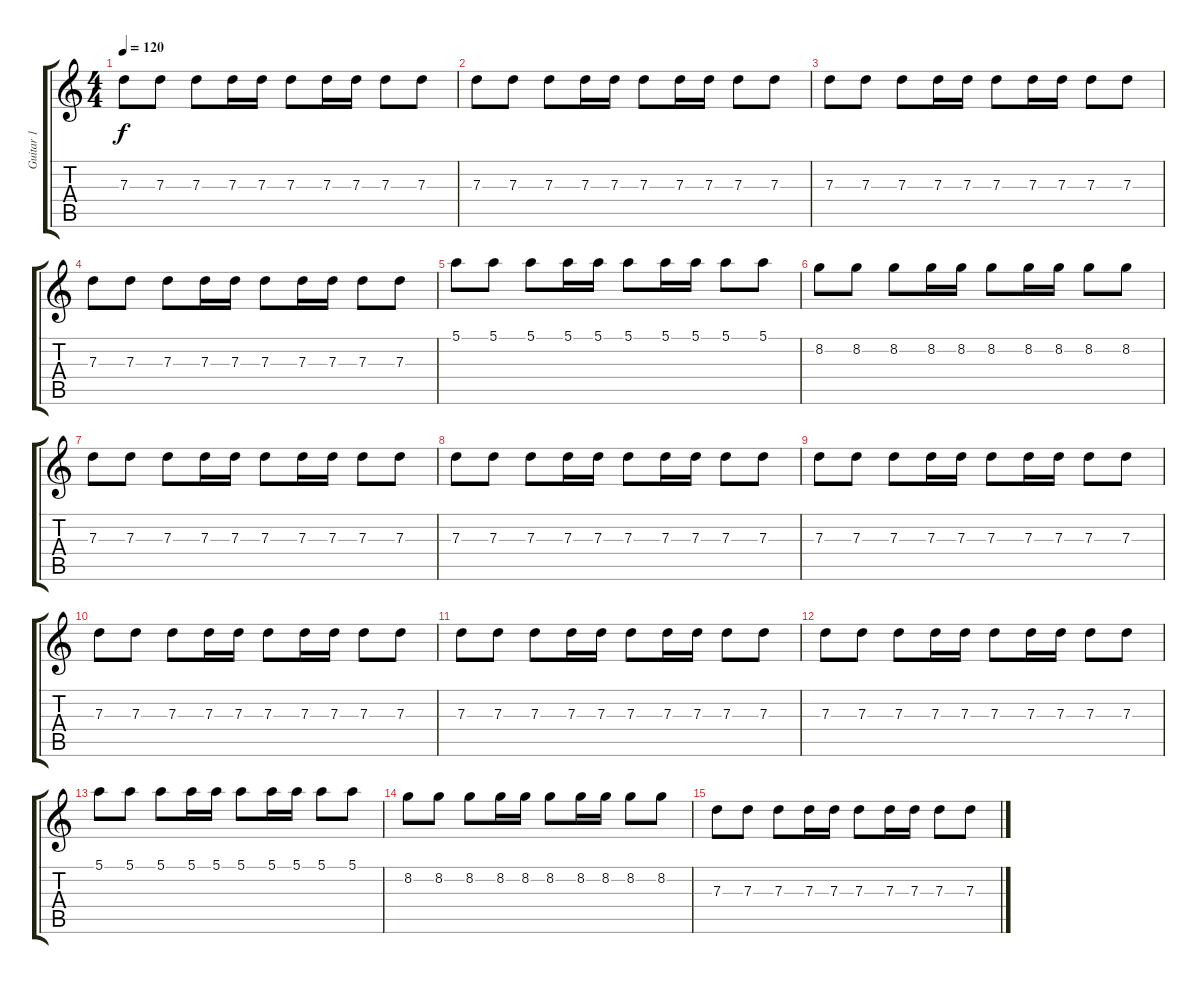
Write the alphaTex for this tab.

\track ("Guitar 1" "Guitar 1") {instrument distortionguitar}
\staff {score tabs}
\tuning (E4 B3 G3 D3 A2 E2) {hide}
\ts (4 4)
\tempo 120
\clef g2
\ks c
7.3.8{dy f} 7.3.8 7.3.8 7.3.16 7.3.16 7.3.8 7.3.16 7.3.16 7.3.8 7.3.8 |
7.3.8 7.3.8 7.3.8 7.3.16 7.3.16 7.3.8 7.3.16 7.3.16 7.3.8 7.3.8 |
7.3.8 7.3.8 7.3.8 7.3.16 7.3.16 7.3.8 7.3.16 7.3.16 7.3.8 7.3.8 |
7.3.8 7.3.8 7.3.8 7.3.16 7.3.16 7.3.8 7.3.16 7.3.16 7.3.8 7.3.8 |
5.1.8 5.1.8 5.1.8 5.1.16 5.1.16 5.1.8 5.1.16 5.1.16 5.1.8 5.1.8 |
8.2.8 8.2.8 8.2.8 8.2.16 8.2.16 8.2.8 8.2.16 8.2.16 8.2.8 8.2.8 |
7.3.8 7.3.8 7.3.8 7.3.16 7.3.16 7.3.8 7.3.16 7.3.16 7.3.8 7.3.8 |
7.3.8 7.3.8 7.3.8 7.3.16 7.3.16 7.3.8 7.3.16 7.3.16 7.3.8 7.3.8 |
7.3.8 7.3.8 7.3.8 7.3.16 7.3.16 7.3.8 7.3.16 7.3.16 7.3.8 7.3.8 |
7.3.8 7.3.8 7.3.8 7.3.16 7.3.16 7.3.8 7.3.16 7.3.16 7.3.8 7.3.8 |
7.3.8 7.3.8 7.3.8 7.3.16 7.3.16 7.3.8 7.3.16 7.3.16 7.3.8 7.3.8 |
7.3.8 7.3.8 7.3.8 7.3.16 7.3.16 7.3.8 7.3.16 7.3.16 7.3.8 7.3.8 |
5.1.8 5.1.8 5.1.8 5.1.16 5.1.16 5.1.8 5.1.16 5.1.16 5.1.8 5.1.8 |
8.2.8 8.2.8 8.2.8 8.2.16 8.2.16 8.2.8 8.2.16 8.2.16 8.2.8 8.2.8 |
7.3.8 7.3.8 7.3.8 7.3.16 7.3.16 7.3.8 7.3.16 7.3.16 7.3.8 7.3.8
